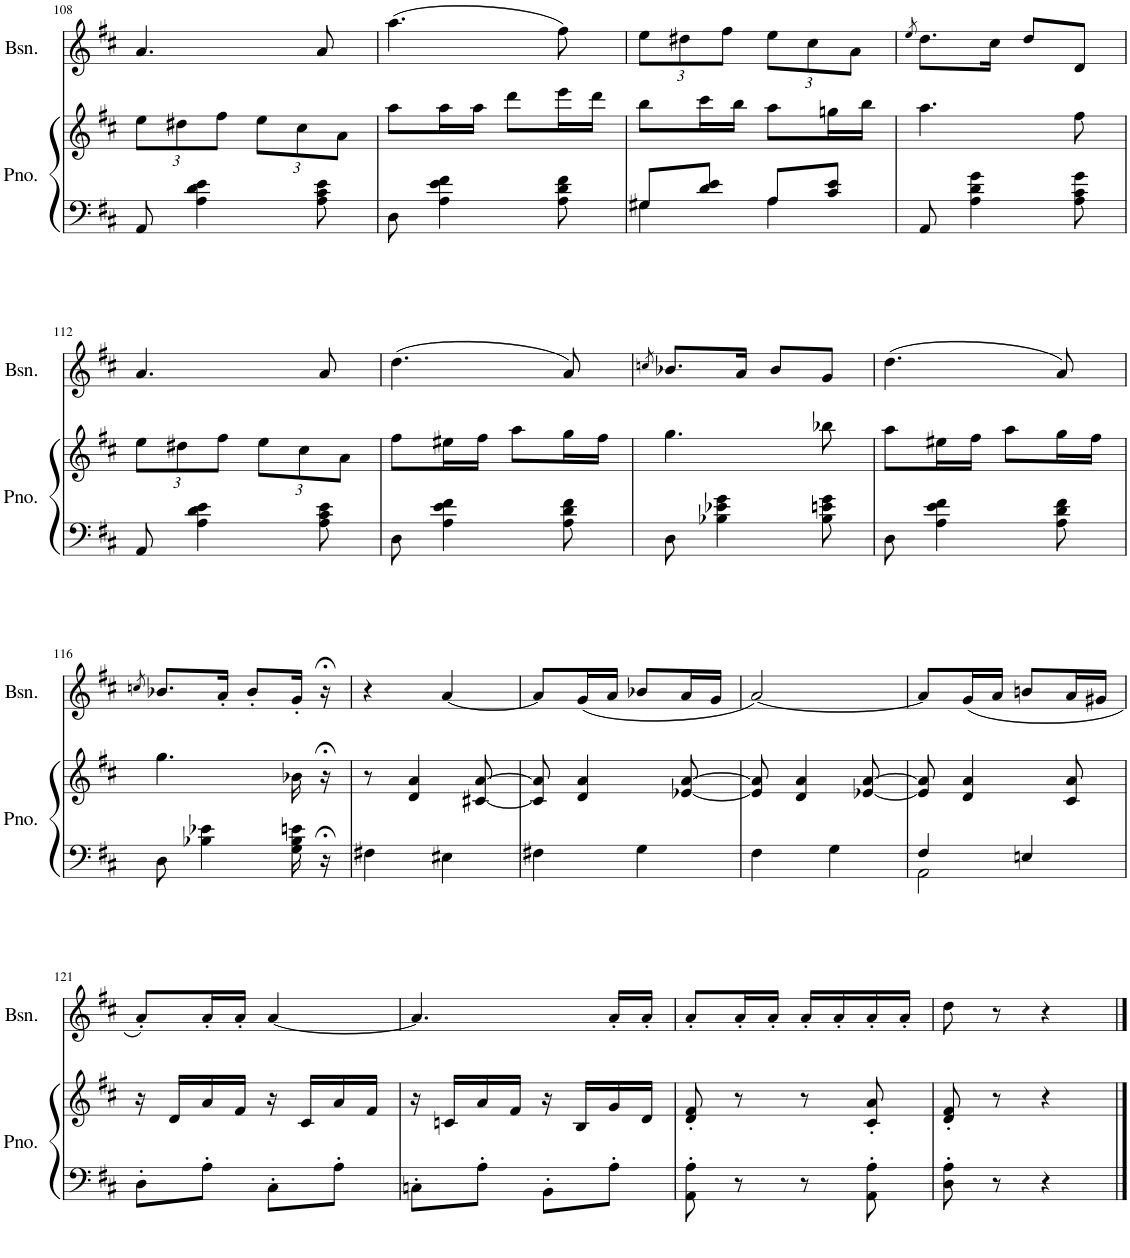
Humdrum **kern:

**kern	**kern	**kern
*part2	*part2	*part1
*staff3	*staff2	*staff1
*I"Piano	*	*I"Bassoon
*I'Pno.	*	*I'Bsn.
!!LO:PB:g=z
*clefF4	*clefG2	*clefG2
*k[f#c#]	*k[f#c#]	*k[f#c#]
*M2/4	*M2/4	*M2/4
*	*Xbrackettup	*
=108	=108	=108
8AA/	12ee\L	4.a/
.	12dd#X\	.
4A\ 4d\ 4e\	.	.
.	12ff#\J	.
.	12ee\L	.
.	12cc#\	.
8A\ 8c#\ 8e\	.	8a/
.	12a\J	.
=109	=109	=109
8D\	8aa\L	(4.aa\
4A\ 4e\ 4f#\	16aa\L	.
.	16aa\JJ	.
.	8ddd\L	.
8A\ 8d\ 8f#\	16eee\L	8ff#\)
.	16ddd\JJ	.
=110	=110	=110
*^	*	*
*	*	*	*Xbrackettup
8G#X/L	4G#\	8bb\L	12ee\L
.	.	.	12dd#X\
8d/ 8e/J	.	16ccc#\L	.
.	.	.	12ff#\J
.	.	16bb\JJ	.
8A/L	4A\	8aa\L	12ee\L
.	.	.	12cc#\
8c#/ 8e/J	.	16ggn\L	.
.	.	.	12a\J
.	.	16bb\JJ	.
*v	*v	*	*
=111	=111	=111
.	.	8qee/
8AA/	4.aa\	8.dd\L
4A\ 4d\ 4g\	.	.
.	.	16cc#\Jk
.	.	8dd/L
8A\ 8c#\ 8g\	8ff#\	8d/J
!!LO:LB:g=z
=112	=112	=112
8AA/	12ee\L	4.a/
.	12dd#X\	.
4A\ 4d\ 4e\	.	.
.	12ff#\J	.
.	12ee\L	.
.	12cc#\	.
8A\ 8c#\ 8e\	.	8a/
.	12a\J	.
=113	=113	=113
8D\	8ff#\L	(4.dd\
4A\ 4e\ 4f#\	16ee#X\L	.
.	16ff#\JJ	.
.	8aa\L	.
8A\ 8d\ 8f#\	16gg\L	8a/)
.	16ff#\JJ	.
=114	=114	=114
.	.	8qccn/
8D\	4.gg\	8.b-X/L
4B-X\ 4e-X\ 4g\	.	.
.	.	16a/Jk
.	.	8b-/L
8B-\ 8en\ 8g\	8bb-X\	8g/J
=115	=115	=115
8D\	8aa\L	(4.dd\
4A\ 4e\ 4f#\	16ee#X\L	.
.	16ff#\JJ	.
.	8aa\L	.
8A\ 8d\ 8f#\	16gg\L	8a/)
.	16ff#\JJ	.
!!LO:LB:g=z
=116	=116	=116
.	.	8qccn/
8D\	4.gg\	8.b-X/L
4B-X\ 4e-X\	.	.
.	.	16a'/Jk
.	.	8b-'/L
16G\ 16B-\ 16en\	16b-X\	16g'/Jk
16r;<	16r;<	16r;<
=117	=117	=117
4F#X\	8r	4r
.	4d/ 4a/	.
4E#X\	.	[4a/
.	[8c#X/ [8a/	.
=118	=118	=118
4F#X\	8c#/] 8a/]	8a/L]
.	4d/ 4a/	(16g/L
.	.	16a/JJ
4G\	.	8b-X/L
.	[8e-X/ [8a/	16a/L
.	.	16g/JJ
=119	=119	=119
4F#\	8e-/] 8a/]	[2a/)
.	4d/ 4a/	.
4G\	.	.
.	[8e-X/ [8a/	.
=120	=120	=120
*^	*	*
4F#/	2AA\	8e-/] 8a/]	8a/L]
.	.	4d/ 4a/	(16g/L
.	.	.	16a/JJ
4En/	.	.	8bn/L
.	.	8c#/ 8a/	16a/L
.	.	.	16g#X/JJ
*v	*v	*	*
!!LO:LB:g=z
=121	=121	=121
8D'\L	16r	8a'/L)
.	16d/LL	.
8A'\J	16a/	16a'/L
.	16f#/JJ	16a'/JJ
8C#'\L	16r	[4a/
.	16c#/LL	.
8A'\J	16a/	.
.	16f#/JJ	.
=122	=122	=122
8Cn'\L	16r	4.a/]
.	16cn/LL	.
8A'\J	16a/	.
.	16f#/JJ	.
8BB'\L	16r	.
.	16B/LL	.
8A'\J	16g/	16a'/LL
.	16d/JJ	16a'/JJ
=123	=123	=123
8AA\' 8A\'	8d/' 8f#/'	8a'/L
8r	8r	16a'/L
.	.	16a'/JJ
8r	8r	16a'/LL
.	.	16a'/
8AA\' 8A\'	8c#/' 8a/'	16a'/
.	.	16a'/JJ
=124	=124	=124
8D\' 8A\'	8d/' 8f#/'	8dd\
8r	8r	8r
4r	4r	4r
==	==	==
*-	*-	*-
